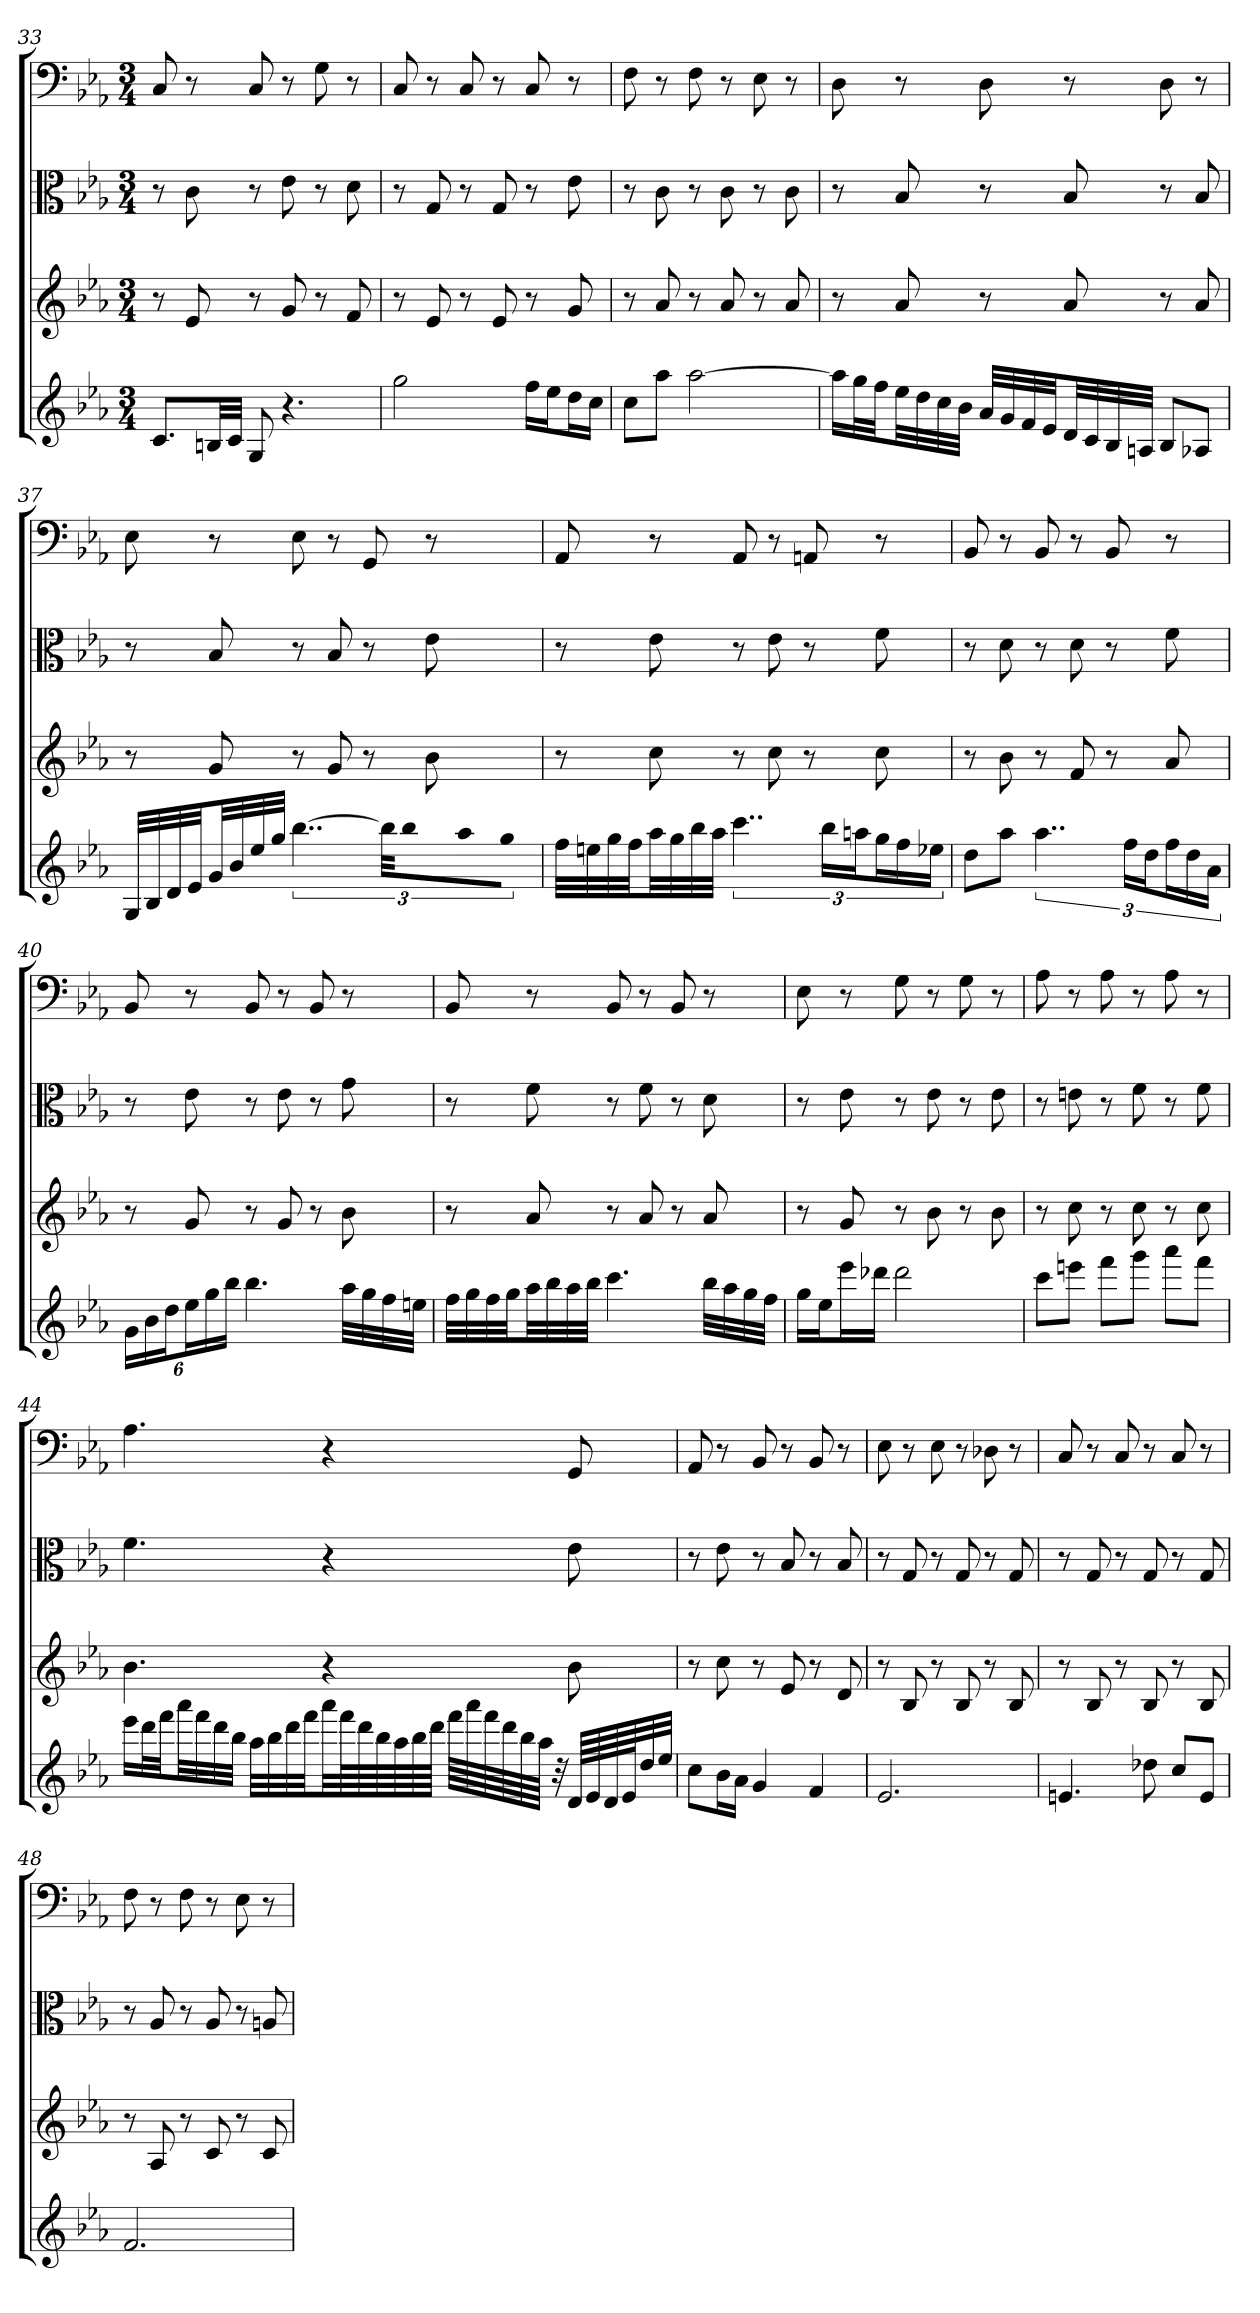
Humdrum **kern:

**kern	**kern	**kern	**kern
*part4	*part3	*part2	*part1
*staff4	*staff3	*staff2	*staff1
*	*	*clefC3	*clefF4
*k[b-e-a-]	*k[b-e-a-]	*k[b-e-a-]	*k[b-e-a-]
*c:	*c:	*c:	*c:
*M3/4	*M3/4	*M3/4	*M3/4
=33	=33	=33	=33
8.cL	8r	8r	8C
.	8e-	8c	8r
32BnLL	.	.	.
32cJJJ	.	.	.
8G	8r	8r	8C
4.r	8g	8e-	8r
.	8r	8r	8G
.	8f	8d	8r
=34	=34	=34	=34
2gg	8r	8r	8C
.	8e-	8G	8r
.	8r	8r	8C
.	8e-	8G	8r
16ffLL	8r	8r	8C
16ee-J	.	.	.
16ddL	8g	8e-	8r
16ccJJ	.	.	.
=35	=35	=35	=35
8ccL	8r	8r	8F
8aa-J	8a-	8c	8r
[2aa-	8r	8r	8F
.	8a-	8c	8r
.	8r	8r	8E-
.	8a-	8c	8r
=36	=36	=36	=36
16aa-LL]	8r	8r	8D
32ggL	.	.	.
32ffJJ	.	.	.
32ee-LL	8a-	8B-	8r
32dd	.	.	.
32cc	.	.	.
32b-JJJ	.	.	.
32a-LLL	8r	8r	8D
32g	.	.	.
32f	.	.	.
32e-JJ	.	.	.
32dLL	8a-	8B-	8r
32c	.	.	.
32B-	.	.	.
32AnJJJ	.	.	.
8B-L	8r	8r	8D
8A-XJ	8a-	8B-	8r
=37	=37	=37	=37
32GLLL	8r	8r	8E-
32B-	.	.	.
32d	.	.	.
32e-JJ	.	.	.
32gLL	8g	8B-	8r
32b-	.	.	.
32ee-	.	.	.
32ggJJJ	.	.	.
[6..bb-	8r	8r	8E-
.	8g	8B-	8r
.	8r	8r	8GG
48bb-KLL]	.	.	.
16bb-J	.	.	.
16aa-L	8b-	8e-	8r
16ggJJ	.	.	.
=38	=38	=38	=38
32ffLLL	8r	8r	8AA-
32een	.	.	.
32gg	.	.	.
32ffJJ	.	.	.
32aa-LL	8cc	8e-	8r
32gg	.	.	.
32bb-	.	.	.
32aa-JJJ	.	.	.
6..ccc	8r	8r	8AA-
.	8cc	8e-	8r
.	8r	8r	8AAn
24bb-LL	.	.	.
24aanJ	.	.	.
24ggL	8cc	8f	8r
24ff	.	.	.
24ee-XJJ	.	.	.
=39	=39	=39	=39
8ddL	8r	8r	8BB-
8aa-J	8b-	8d	8r
6..aa-	8r	8r	8BB-
.	8f	8d	8r
.	8r	8r	8BB-
24ffLL	.	.	.
24ddJ	.	.	.
24ffL	8a-	8f	8r
24dd	.	.	.
24a-JJ	.	.	.
=40	=40	=40	=40
24gLL	8r	8r	8BB-
24b-	.	.	.
24ddJ	.	.	.
24ee-L	8g	8e-	8r
24gg	.	.	.
24bb-JJ	.	.	.
4.bb-	8r	8r	8BB-
.	8g	8e-	8r
.	8r	8r	8BB-
32aa-LLL	8b-	8g	8r
32gg	.	.	.
32ff	.	.	.
32eenJJJ	.	.	.
=41	=41	=41	=41
32ffLLL	8r	8r	8BB-
32gg	.	.	.
32ff	.	.	.
32ggJJ	.	.	.
32aa-LL	8a-	8f	8r
32bb-	.	.	.
32aa-	.	.	.
32bb-JJJ	.	.	.
4.ccc	8r	8r	8BB-
.	8a-	8f	8r
.	8r	8r	8BB-
32bb-LLL	8a-	8d	8r
32aa-	.	.	.
32gg	.	.	.
32ffJJJ	.	.	.
=42	=42	=42	=42
16ggLL	8r	8r	8E-
16ee-J	.	.	.
16eee-L	8g	8e-	8r
16ddd-XJJ	.	.	.
2ddd-	8r	8r	8G
.	8b-	8e-	8r
.	8r	8r	8G
.	8b-	8e-	8r
=43	=43	=43	=43
8cccL	8r	8r	8A-
8eeenJ	8cc	8en	8r
8fffL	8r	8r	8A-
8gggJ	8cc	8f	8r
8aaa-L	8r	8r	8A-
8fffJ	8cc	8f	8r
=44	=44	=44	=44
16eee-LL	4.b-	4.f	4.A-
32dddL	.	.	.
32fffJJ	.	.	.
32aaa-LL	.	.	.
32fff	.	.	.
32ddd	.	.	.
32bb-JJJ	.	.	.
32aa-LLL	.	.	.
32bb-	.	.	.
32ddd	.	.	.
32fffJJ	.	.	.
32aaa-LL	4r	4r	4r
64fffL	.	.	.
64ddd	.	.	.
64bb-	.	.	.
64aa-	.	.	.
64bb-	.	.	.
64dddJJJJ	.	.	.
64fffLLLL	.	.	.
64aaa-	.	.	.
64fff	.	.	.
64ddd	.	.	.
64bb-	.	.	.
64aa-JJJJ	.	.	.
32r	.	.	.
64dLLLL	8b-	8e-	8GG
64e-	.	.	.
64d	.	.	.
64e-J	.	.	.
32dd	.	.	.
32ee-JJJ	.	.	.
=45	=45	=45	=45
8ccL	8r	8r	8AA-
16b-L	8cc	8e-	8r
16a-JJ	.	.	.
4g	8r	8r	8BB-
.	8e-	8B-	8r
4f	8r	8r	8BB-
.	8d	8B-	8r
=46	=46	=46	=46
2.e-	8r	8r	8E-
.	8B-	8G	8r
.	8r	8r	8E-
.	8B-	8G	8r
.	8r	8r	8D-X
.	8B-	8G	8r
=47	=47	=47	=47
4.en	8r	8r	8C
.	8B-	8G	8r
.	8r	8r	8C
8dd-X	8B-	8G	8r
8ccL	8r	8r	8C
8eJ	8B-	8G	8r
=48	=48	=48	=48
2.f	8r	8r	8F
.	8A-	8A-	8r
.	8r	8r	8F
.	8c	8A-	8r
.	8r	8r	8E-
.	8c	8An	8r
=	=	=	=
*-	*-	*-	*-
